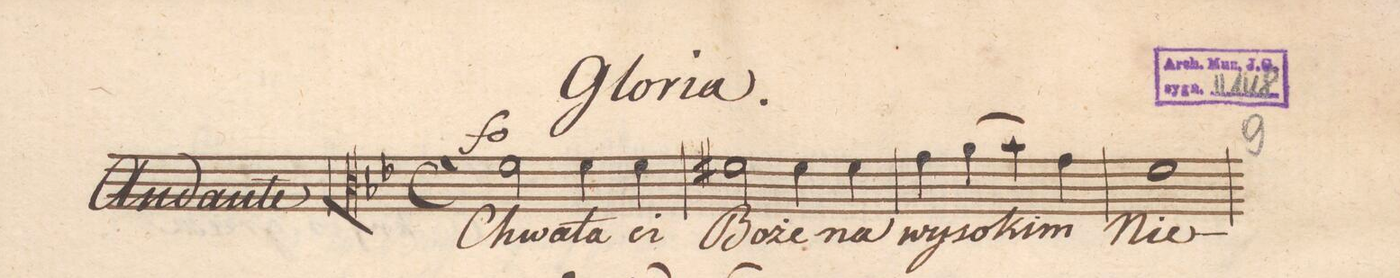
**kern	**text	**dynam
*I"Alto	*	*
*clefC3	*	*
*k[b-e-]	*	*
*met(c)	*	*
*M4/4	*	*
*2\right	*	*
2f\	Chwa-	f
4f\	-ła	.
4f\	ci	.
=2	=2	=2
2f#X\	Bo-	.
4f#\	-że	.
4f#\	na	.
=3	=3	=3
4g\	wy-	.
(4a\	-so-	.
4b-\)	.	.
4g\	-kim	.
=4	=4	=4
1f\	Nie-	.
=5	=5	=5
*-	*-	*-
